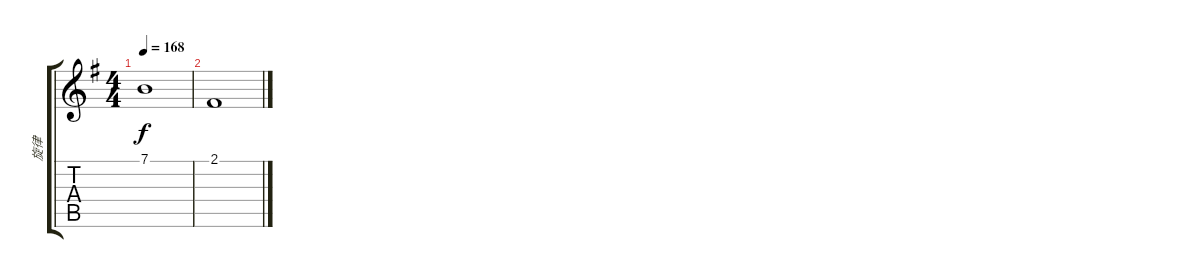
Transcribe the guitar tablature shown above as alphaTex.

\track ("旋律" "旋律") {instrument lead1square}
\staff {score tabs}
\tuning (E4 B3 G3 D3 A2 E2) {hide}
\ts (4 4)
\tempo 168
\clef g2
\ks g
7.1.1{dy f} |
2.1.1
